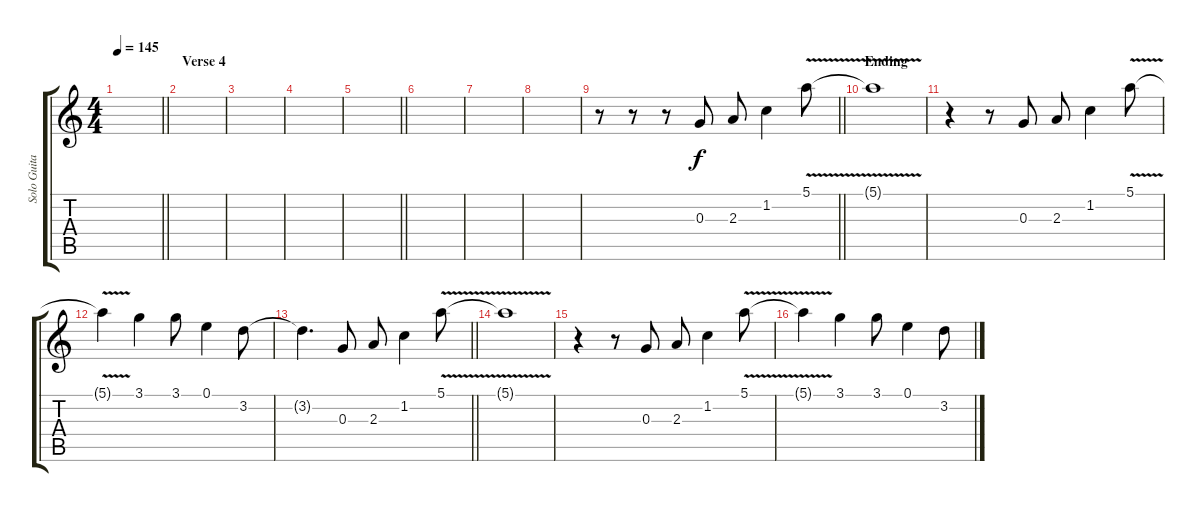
\track ("Solo Guitar" "Solo Guita") {instrument distortionguitar}
\staff {score tabs}
\tuning (E4 B3 G3 D3 A2 E2) {hide}
\ts (4 4)
\tempo 145
\clef g2
\barLineRight lightlight
\ks c
|
\section ("" "Verse 4")
|
|
|
\barLineRight lightlight
|
|
|
|
\barLineRight lightlight
r.8 r.8 r.8 0.3.8 2.3.8 1.2.4 5.1{v}.8 |
\section ("" "Ending")
5.1{t}.1 |
r.4 r.8 0.3.8 2.3.8 1.2.4 5.1{v}.8 |
5.1{t}.4 3.1.4 3.1.8 0.1.4 3.2.8 |
\barLineRight lightlight
3.2{t}.4{d} 0.3.8 2.3.8 1.2.4 5.1{v}.8 |
5.1{t}.1 |
r.4 r.8 0.3.8 2.3.8 1.2.4 5.1{v}.8 |
5.1{t}.4 3.1.4 3.1.8 0.1.4 3.2.8
